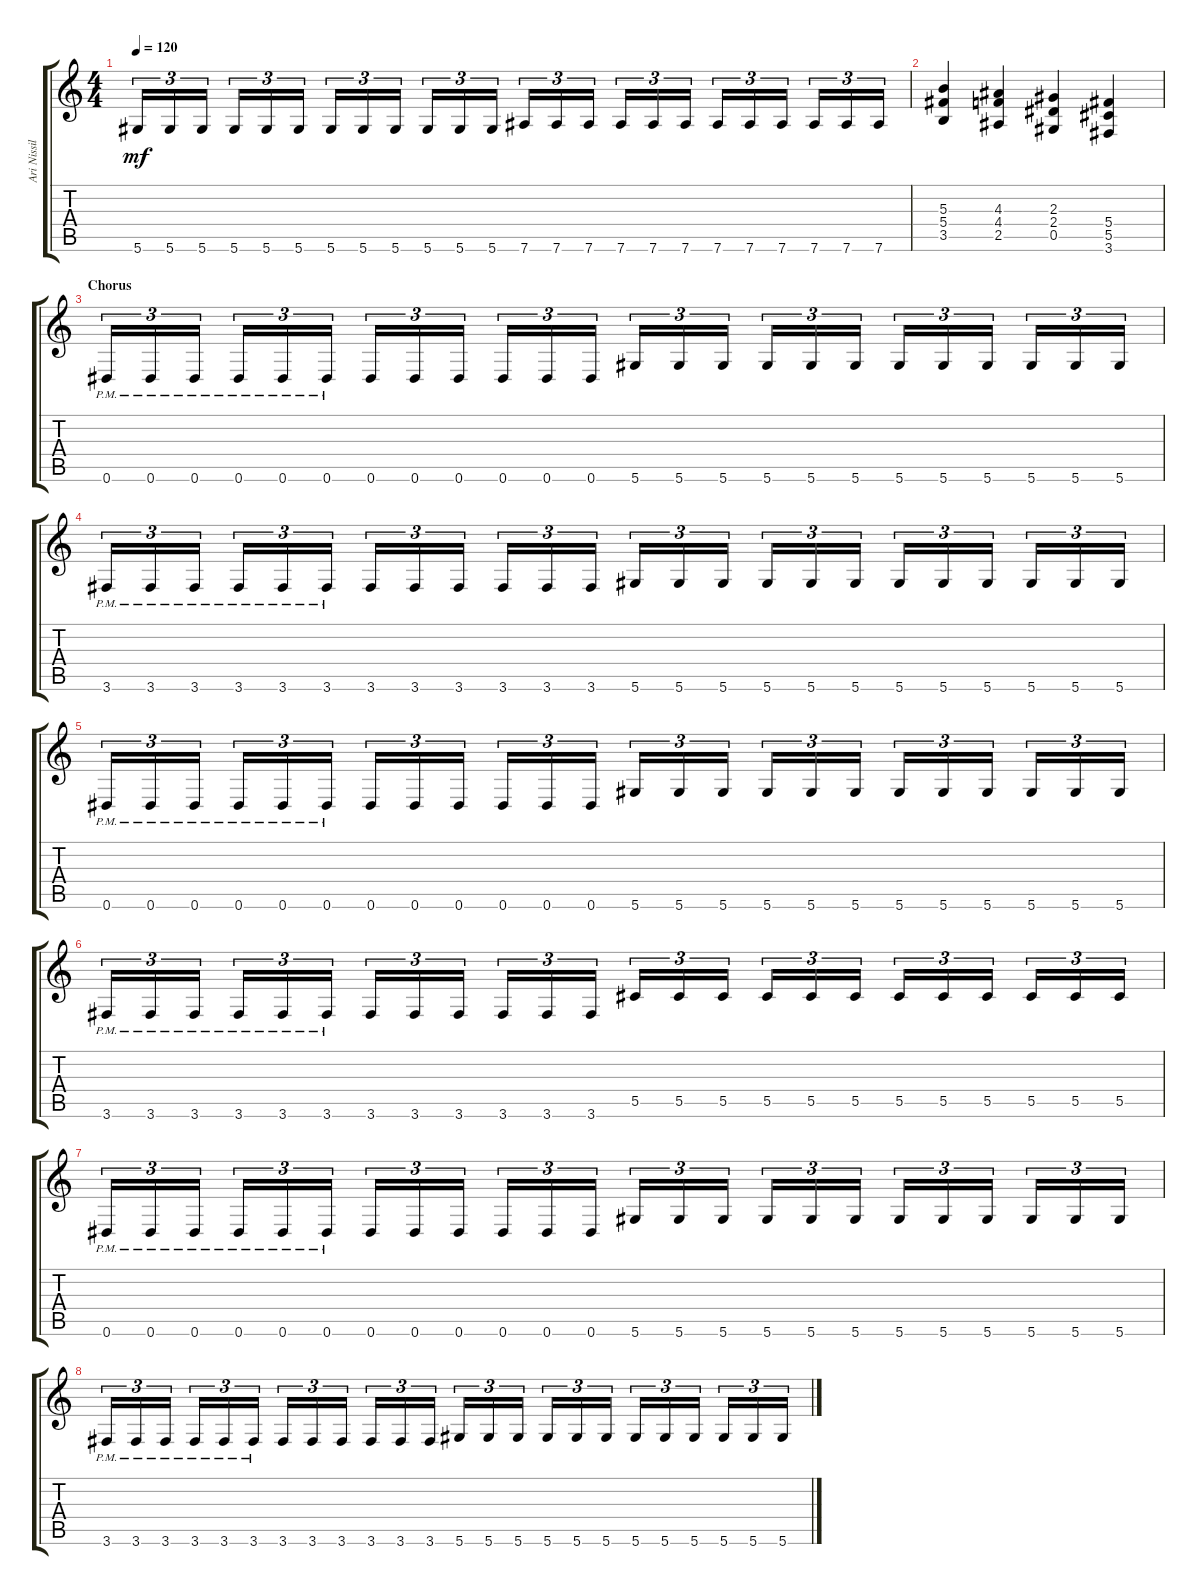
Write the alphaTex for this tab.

\track ("Ari Nissila (rhythm)" "Ari Nissil") {instrument distortionguitar}
\staff {score tabs}
\tuning (Eb4 Bb3 Gb3 Db3 Ab2 Eb2) {hide}
\ts (4 4)
\tempo 120
\clef g2
\ks c
5.6.16{tu (3 2) dy mf} 5.6.16{tu (3 2)} 5.6.16{tu (3 2)} 5.6.16{tu (3 2)} 5.6.16{tu (3 2)} 5.6.16{tu (3 2)} 5.6.16{tu (3 2)} 5.6.16{tu (3 2)} 5.6.16{tu (3 2)} 5.6.16{tu (3 2)} 5.6.16{tu (3 2)} 5.6.16{tu (3 2)} 7.6.16{tu (3 2)} 7.6.16{tu (3 2)} 7.6.16{tu (3 2)} 7.6.16{tu (3 2)} 7.6.16{tu (3 2)} 7.6.16{tu (3 2)} 7.6.16{tu (3 2)} 7.6.16{tu (3 2)} 7.6.16{tu (3 2)} 7.6.16{tu (3 2)} 7.6.16{tu (3 2)} 7.6.16{tu (3 2)} |
(5.3 5.4 3.5).4 (4.3 4.4 2.5).4 (2.3 2.4 0.5).4 (5.4 5.5 3.6).4 |
\section ("" "Chorus")
0.6{pm}.16{tu (3 2)} 0.6{pm}.16{tu (3 2)} 0.6{pm}.16{tu (3 2)} 0.6{pm}.16{tu (3 2)} 0.6{pm}.16{tu (3 2)} 0.6{pm}.16{tu (3 2)} 0.6.16{tu (3 2)} 0.6.16{tu (3 2)} 0.6.16{tu (3 2)} 0.6.16{tu (3 2)} 0.6.16{tu (3 2)} 0.6.16{tu (3 2)} 5.6.16{tu (3 2)} 5.6.16{tu (3 2)} 5.6.16{tu (3 2)} 5.6.16{tu (3 2)} 5.6.16{tu (3 2)} 5.6.16{tu (3 2)} 5.6.16{tu (3 2)} 5.6.16{tu (3 2)} 5.6.16{tu (3 2)} 5.6.16{tu (3 2)} 5.6.16{tu (3 2)} 5.6.16{tu (3 2)} |
3.6{pm}.16{tu (3 2)} 3.6{pm}.16{tu (3 2)} 3.6{pm}.16{tu (3 2)} 3.6{pm}.16{tu (3 2)} 3.6{pm}.16{tu (3 2)} 3.6{pm}.16{tu (3 2)} 3.6.16{tu (3 2)} 3.6.16{tu (3 2)} 3.6.16{tu (3 2)} 3.6.16{tu (3 2)} 3.6.16{tu (3 2)} 3.6.16{tu (3 2)} 5.6.16{tu (3 2)} 5.6.16{tu (3 2)} 5.6.16{tu (3 2)} 5.6.16{tu (3 2)} 5.6.16{tu (3 2)} 5.6.16{tu (3 2)} 5.6.16{tu (3 2)} 5.6.16{tu (3 2)} 5.6.16{tu (3 2)} 5.6.16{tu (3 2)} 5.6.16{tu (3 2)} 5.6.16{tu (3 2)} |
0.6{pm}.16{tu (3 2)} 0.6{pm}.16{tu (3 2)} 0.6{pm}.16{tu (3 2)} 0.6{pm}.16{tu (3 2)} 0.6{pm}.16{tu (3 2)} 0.6{pm}.16{tu (3 2)} 0.6.16{tu (3 2)} 0.6.16{tu (3 2)} 0.6.16{tu (3 2)} 0.6.16{tu (3 2)} 0.6.16{tu (3 2)} 0.6.16{tu (3 2)} 5.6.16{tu (3 2)} 5.6.16{tu (3 2)} 5.6.16{tu (3 2)} 5.6.16{tu (3 2)} 5.6.16{tu (3 2)} 5.6.16{tu (3 2)} 5.6.16{tu (3 2)} 5.6.16{tu (3 2)} 5.6.16{tu (3 2)} 5.6.16{tu (3 2)} 5.6.16{tu (3 2)} 5.6.16{tu (3 2)} |
3.6{pm}.16{tu (3 2)} 3.6{pm}.16{tu (3 2)} 3.6{pm}.16{tu (3 2)} 3.6{pm}.16{tu (3 2)} 3.6{pm}.16{tu (3 2)} 3.6{pm}.16{tu (3 2)} 3.6.16{tu (3 2)} 3.6.16{tu (3 2)} 3.6.16{tu (3 2)} 3.6.16{tu (3 2)} 3.6.16{tu (3 2)} 3.6.16{tu (3 2)} 5.5.16{tu (3 2)} 5.5.16{tu (3 2)} 5.5.16{tu (3 2)} 5.5.16{tu (3 2)} 5.5.16{tu (3 2)} 5.5.16{tu (3 2)} 5.5.16{tu (3 2)} 5.5.16{tu (3 2)} 5.5.16{tu (3 2)} 5.5.16{tu (3 2)} 5.5.16{tu (3 2)} 5.5.16{tu (3 2)} |
0.6{pm}.16{tu (3 2)} 0.6{pm}.16{tu (3 2)} 0.6{pm}.16{tu (3 2)} 0.6{pm}.16{tu (3 2)} 0.6{pm}.16{tu (3 2)} 0.6{pm}.16{tu (3 2)} 0.6.16{tu (3 2)} 0.6.16{tu (3 2)} 0.6.16{tu (3 2)} 0.6.16{tu (3 2)} 0.6.16{tu (3 2)} 0.6.16{tu (3 2)} 5.6.16{tu (3 2)} 5.6.16{tu (3 2)} 5.6.16{tu (3 2)} 5.6.16{tu (3 2)} 5.6.16{tu (3 2)} 5.6.16{tu (3 2)} 5.6.16{tu (3 2)} 5.6.16{tu (3 2)} 5.6.16{tu (3 2)} 5.6.16{tu (3 2)} 5.6.16{tu (3 2)} 5.6.16{tu (3 2)} |
3.6{pm}.16{tu (3 2)} 3.6{pm}.16{tu (3 2)} 3.6{pm}.16{tu (3 2)} 3.6{pm}.16{tu (3 2)} 3.6{pm}.16{tu (3 2)} 3.6{pm}.16{tu (3 2)} 3.6.16{tu (3 2)} 3.6.16{tu (3 2)} 3.6.16{tu (3 2)} 3.6.16{tu (3 2)} 3.6.16{tu (3 2)} 3.6.16{tu (3 2)} 5.6.16{tu (3 2)} 5.6.16{tu (3 2)} 5.6.16{tu (3 2)} 5.6.16{tu (3 2)} 5.6.16{tu (3 2)} 5.6.16{tu (3 2)} 5.6.16{tu (3 2)} 5.6.16{tu (3 2)} 5.6.16{tu (3 2)} 5.6.16{tu (3 2)} 5.6.16{tu (3 2)} 5.6.16{tu (3 2)}
